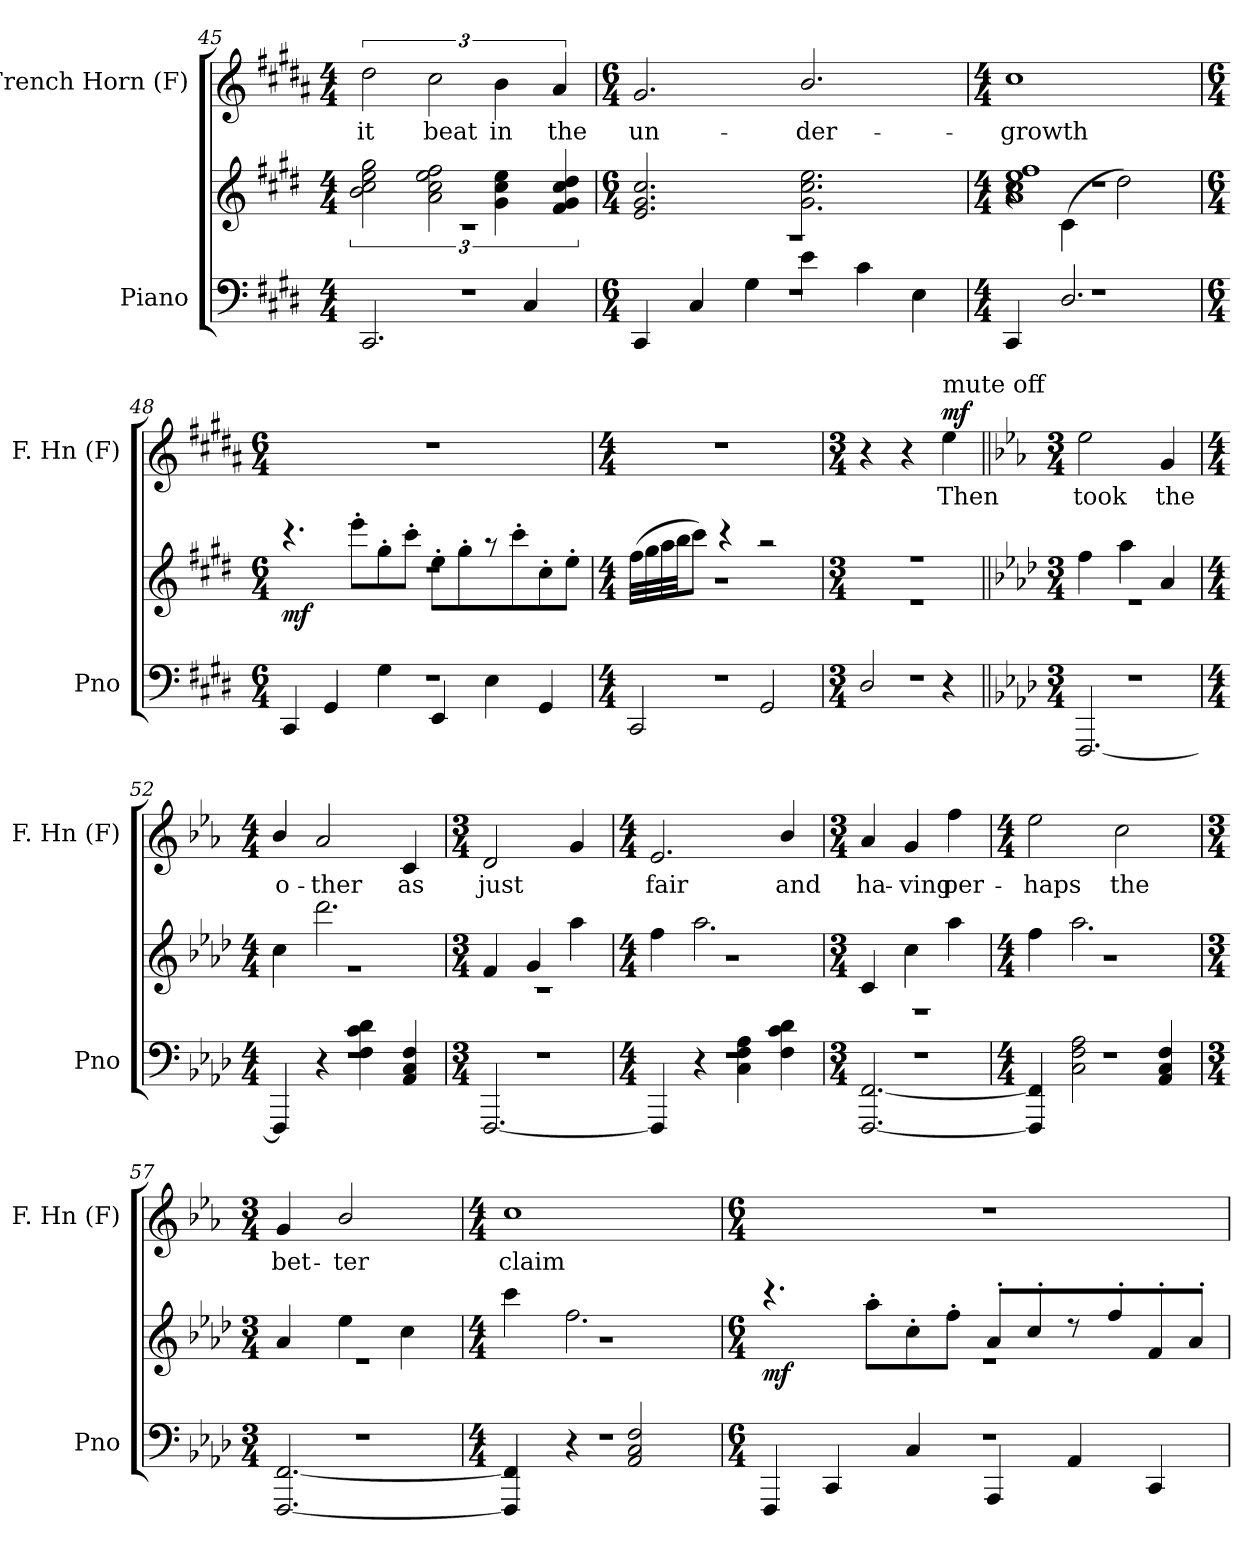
**kern	**kern	**dynam	**kern	**text	**dynam
*part2	*part2	*part2	*part1	*part1	*part1
*staff3	*staff2	*staff2/3	*staff1	*staff1	*staff1
*I"Piano	*	*	*I"French Horn (F)	*	*
*I'Pno	*	*	*I'F. Hn (F)	*	*
*clefF4	*clefG2	*	*clefG2	*	*
*	*	*	*ITrd4c7	*	*
*k[f#c#g#d#]	*k[f#c#g#d#]	*	*k[f#c#g#d#]	*	*
*c#:	*c#:	*	*c#:	*	*
*M4/4	*M4/4	*	*M4/4	*	*
=45	=45	=45	=45	=45	=45
*^	*^	*	*	*	*
*	*^	*	*	*	*	*	*
!	!	!	!	!	!	!	!LO:LY:b	!
1r	2.CC#/	1r	3gg#\ 3ee\ 3cc#\ 3b\	1r	.	3g#\	it	.
!	!	!	!	!	!	!	!LO:LY:b	!
.	.	.	3ff#\ 3ee\ 3cc#\ 3a\	.	.	3f#\	beat	.
!	!	!	!	!	!	!	!LO:LY:b	!
.	.	.	6ee\ 6cc#\ 6g#\	.	.	6e\	in	.
.	4C#/	.	.	.	.	.	.	.
!	!	!	!	!	!	!	!LO:LY:b	!
.	.	.	6dd#/ 6cc#/ 6g#/ 6f#/	.	.	6d#/	the	.
=46	=46	=46	=46	=46	=46	=46	=46	=46
*M6/4	*	*	*M6/4	*	*	*M6/4	*	*
!	!	!	!	!	!	!	!LO:LY:b	!
1.r	4CC#/	1.r	2.cc#/ 2.g#/ 2.e/	1.r	.	2.c#/	un-	.
.	4C#/	.	.	.	.	.	.	.
.	4G#\	.	.	.	.	.	.	.
!	!	!	!	!	!	!	!LO:LY:b	!
.	4e\	.	2.ee\ 2.cc#\ 2.g#\	.	.	2.e/	-der-	.
.	4c#\	.	.	.	.	.	.	.
.	4E\	.	.	.	.	.	.	.
*	*	*	*v	*v	*	*	*	*
=47	=47	=47	=47	=47	=47	=47	=47
*M4/4	*	*	*M4/4	*	*M4/4	*	*
*	*	*	*^	*	*	*	*
*	*	*	*	*^	*	*	*	*
!	!	!	!	!	!	!	!	!LO:LY:b	!
1r	4CC#/	1r	1ff# 1ee 1cc# 1a	1r	4r	.	1f#	-growth	.
.	2.D#/	.	.	.	(4c#\	.	.	.	.
.	.	.	.	.	2dd#\)	.	.	.	.
*	*	*	*v	*v	*v	*	*	*	*
!!LO:LB:g=z
=48	=48	=48	=48	=48	=48	=48	=48
*M6/4	*	*	*M6/4	*	*M6/4	*	*
*	*	*	*^	*	*	*	*
*	*	*	*	*^	*	*	*	*
!	!	!	!	!	!	!LO:DY:b	!	!	!
*	*	*	*	*v	*v	*	*	*	*
1.r	4CC#/	1.r	4.r	1.r	mf	1.r	.	.
.	4GG#/	.	.	.	.	.	.	.
.	.	.	8eee'>\L	.	.	.	.	.
.	4G#\	.	8gg#'>\	.	.	.	.	.
.	.	.	8ccc#'>\J	.	.	.	.	.
.	4EE/	.	8ee'>\L	.	.	.	.	.
.	.	.	8gg#'>\	.	.	.	.	.
.	4E\	.	8r	.	.	.	.	.
.	.	.	8ccc#'>\	.	.	.	.	.
.	4GG#/	.	8cc#'>\	.	.	.	.	.
.	.	.	8ee'>\J	.	.	.	.	.
=49	=49	=49	=49	=49	=49	=49	=49	=49
*M4/4	*	*	*M4/4	*	*	*M4/4	*	*
1r	2CC#/	1r	(32ff#\LLL	1r	.	1r	.	.
.	.	.	32gg#\	.	.	.	.	.
.	.	.	32aa\	.	.	.	.	.
.	.	.	32bb\JJ	.	.	.	.	.
.	.	.	8ccc#\J)	.	.	.	.	.
.	.	.	4r	.	.	.	.	.
.	2GG#/	.	2r	.	.	.	.	.
=50	=50	=50	=50	=50	=50	=50	=50	=50
*M3/4	*	*	*M3/4	*	*	*M3/4	*	*
2.r	2D#/	2.r	2.r	2.r	.	4r	.	.
.	.	.	.	.	.	4r	.	.
!	!	!	!	!	!	!LO:TX:a:color=#000000:t=mute off	!	!
!	!	!	!	!	!	!	!LO:LY:b	!LO:DY:b
.	4r	.	.	.	.	4a\	Then	mf
=51||	=51||	=51||	=51||	=51||	=51||	=51||	=51||	=51||
*k[b-e-a-d-]	*	*	*k[b-e-a-d-]	*	*	*k[b-e-a-d-]	*	*
*f:	*	*	*f:	*	*	*f:	*	*
*M3/4	*	*	*M3/4	*	*	*M3/4	*	*
!	!	!	!	!	!LO:DY:b=2	!	!LO:LY:b	!
!	!	!	!	!	!LO:DY:n=1:b	!	!	!
2.r	[<2.FFF/	2.r	4ff\	2.r	mf mf	2a-\	took	.
.	.	.	4aa-\	.	.	.	.	.
!	!	!	!	!	!	!	!LO:LY:b	!
.	.	.	4a-/	.	.	4c/	the	.
=52	=52	=52	=52	=52	=52	=52	=52	=52
*M4/4	*	*	*M4/4	*	*	*M4/4	*	*
!	!	!	!	!	!	!	!LO:LY:b	!
1r	4FFF/]	1r	4cc\	1r	.	4e-/	o-	.
!	!	!	!	!	!	!	!LO:LY:b	!
.	4r	.	2.ddd-\	.	.	2d-/	-ther	.
.	4d-\ 4c\ 4F\	.	.	.	.	.	.	.
!	!	!	!	!	!	!	!LO:LY:b	!
.	4F/ 4C/ 4AA-/	.	.	.	.	4F/	as	.
!!LO:LB:g=z
=53	=53	=53	=53	=53	=53	=53	=53	=53
*M3/4	*	*	*M3/4	*	*	*M3/4	*	*
!	!	!	!	!	!	!	!LO:LY:b	!
2.r	[<2.FFF/	2.r	4f/	2.r	.	2G/	just	.
.	.	.	4g/	.	.	.	.	.
.	.	.	4aa-\	.	.	4c/	.	.
=54	=54	=54	=54	=54	=54	=54	=54	=54
*M4/4	*	*	*M4/4	*	*	*M4/4	*	*
!	!	!	!	!	!	!	!LO:LY:b	!
1r	4FFF/]	1r	4ff\	1r	.	2.A-/	fair	.
.	4r	.	2.aa-\	.	.	.	.	.
.	4A-\ 4F\ 4C\	.	.	.	.	.	.	.
!	!	!	!	!	!	!	!LO:LY:b	!
.	4d-\ 4c\ 4F\	.	.	.	.	4e-/	and	.
=55	=55	=55	=55	=55	=55	=55	=55	=55
*M3/4	*	*	*M3/4	*	*	*M3/4	*	*
!	!	!	!	!	!	!	!LO:LY:b	!
2.r	[>2.FF/ [<2.FFF/	2.r	4c/	2.r	.	4d-/	ha-	.
!	!	!	!	!	!	!	!LO:LY:b	!
.	.	.	4cc\	.	.	4c/	-ving	.
!	!	!	!	!	!	!	!LO:LY:b	!
.	.	.	4aa-\	.	.	4b-\	per-	.
=56	=56	=56	=56	=56	=56	=56	=56	=56
*M4/4	*	*	*M4/4	*	*	*M4/4	*	*
!	!	!	!	!	!	!	!LO:LY:b	!
1r	4FF/] 4FFF/]	1r	4ff\	1r	.	2a-\	-haps	.
.	2A-\ 2F\ 2C\	.	2.aa-\	.	.	.	.	.
!	!	!	!	!	!	!	!LO:LY:b	!
.	.	.	.	.	.	2f\	the	.
.	4F/ 4C/ 4AA-/	.	.	.	.	.	.	.
=57	=57	=57	=57	=57	=57	=57	=57	=57
*M3/4	*	*	*M3/4	*	*	*M3/4	*	*
!	!	!	!	!	!	!	!LO:LY:b	!
2.r	[>2.FF/ [<2.FFF/	2.r	4a-/	2.r	.	4c/	bet-	.
!	!	!	!	!	!	!	!LO:LY:b	!
.	.	.	4ee-\	.	.	2e-/	-ter	.
.	.	.	4cc\	.	.	.	.	.
=58	=58	=58	=58	=58	=58	=58	=58	=58
*M4/4	*	*	*M4/4	*	*	*M4/4	*	*
!	!	!	!	!	!	!	!LO:LY:b	!
1r	4FF/] 4FFF/]	1r	4ccc\	1r	.	1f	claim	.
.	4r	.	2.ff\	.	.	.	.	.
.	2F/ 2C/ 2AA-/	.	.	.	.	.	.	.
!!LO:PB:g=z
=59	=59	=59	=59	=59	=59	=59	=59	=59
*M6/4	*	*	*M6/4	*	*	*M6/4	*	*
!	!	!	!	!	!LO:DY:b	!	!	!
1.r	4FFF/	1.r	4.r	1.r	mf	1.r	.	.
.	4CC/	.	.	.	.	.	.	.
.	.	.	8aa-'>\L	.	.	.	.	.
.	4C/	.	8cc'>\	.	.	.	.	.
.	.	.	8ff'>\J	.	.	.	.	.
.	4AAA-/	.	8a-'</L	.	.	.	.	.
.	.	.	8cc'</	.	.	.	.	.
.	4AA-/	.	8r	.	.	.	.	.
.	.	.	8ff'</	.	.	.	.	.
.	4CC/	.	8f'</	.	.	.	.	.
.	.	.	8a-'</J	.	.	.	.	.
*v	*v	*v	*	*	*	*	*	*
*	*v	*v	*	*	*	*
=	=	=	=	=	=
*-	*-	*-	*-	*-	*-
